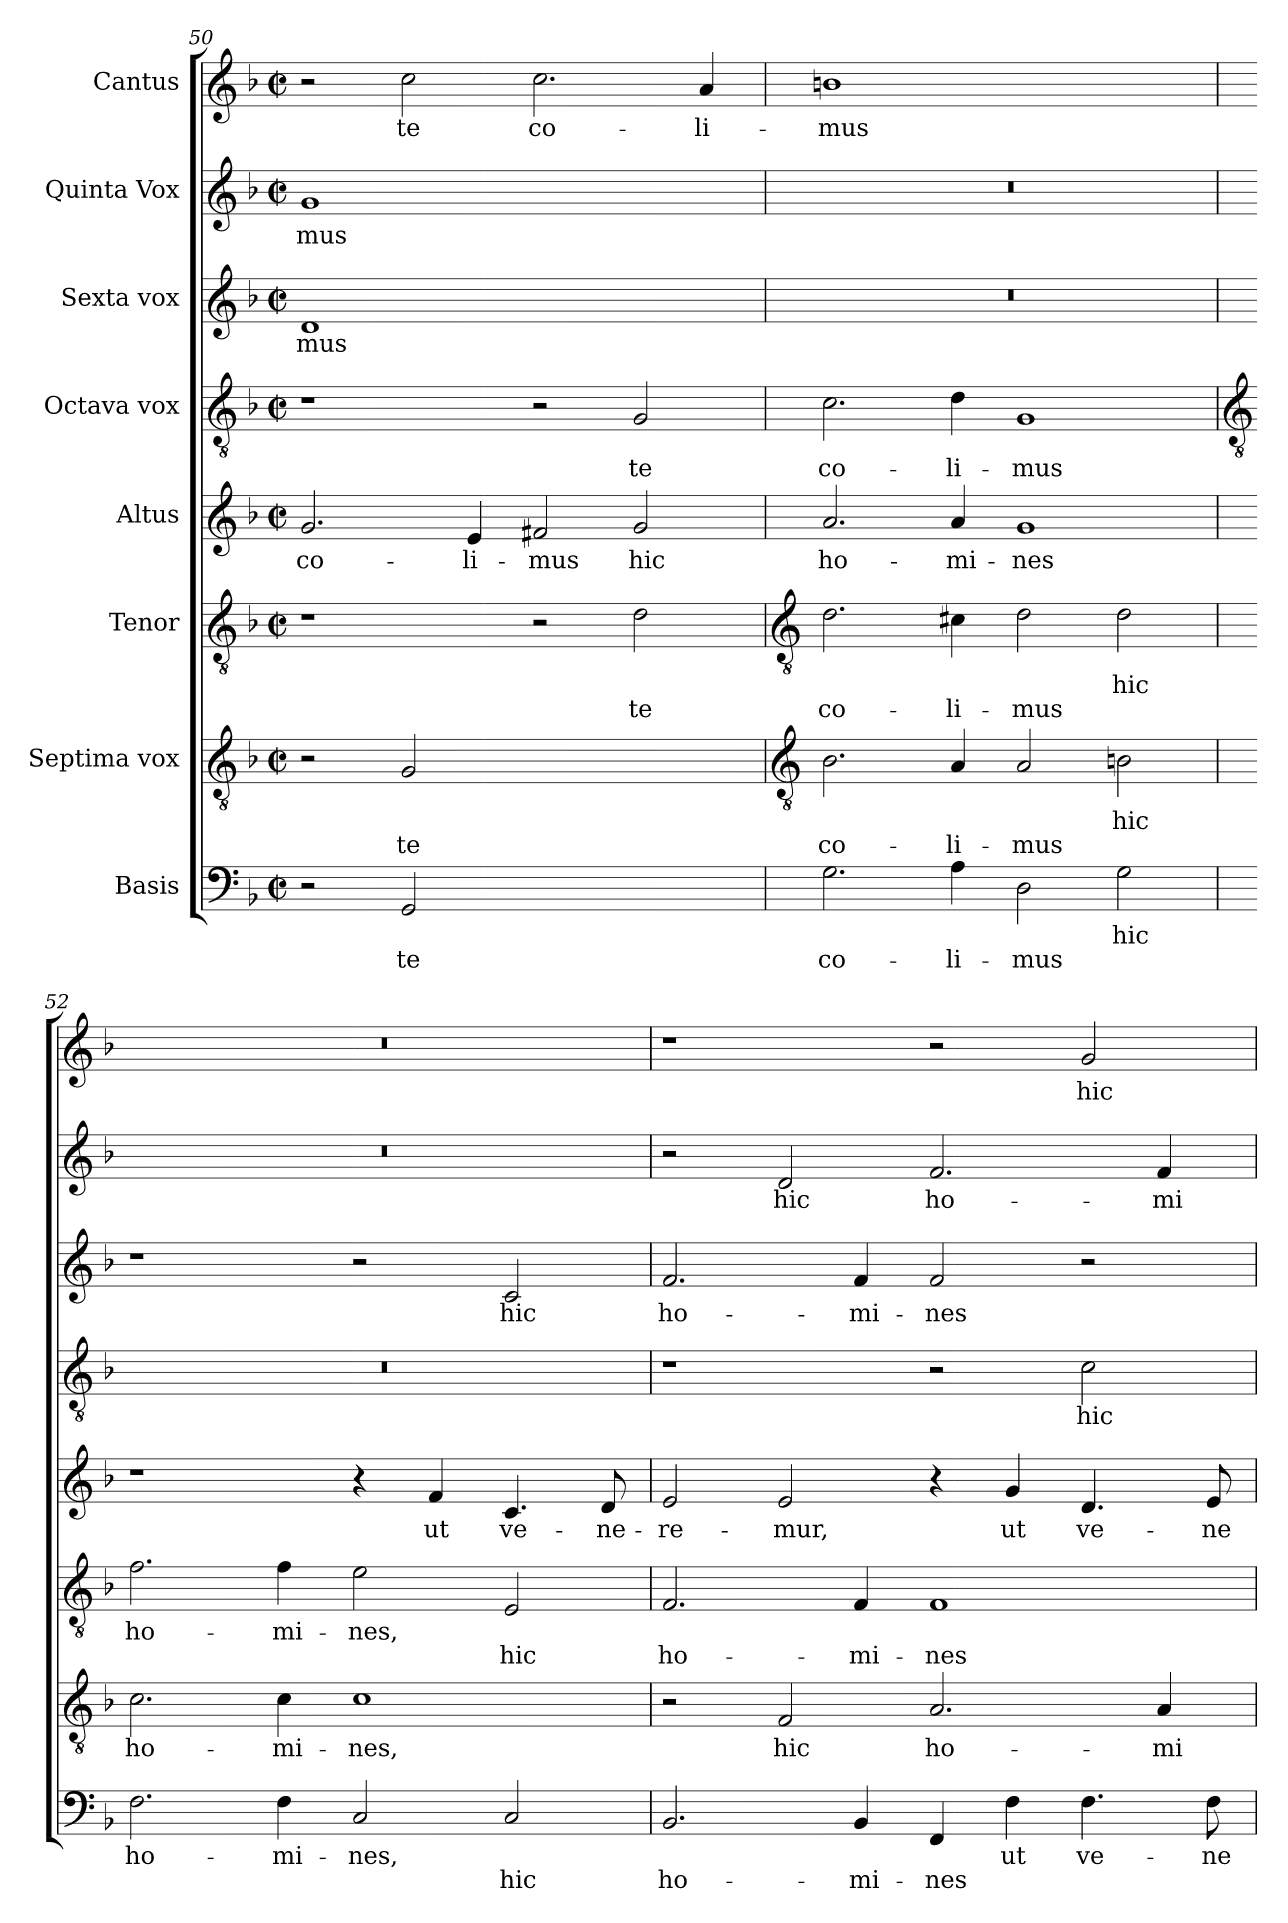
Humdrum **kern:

**kern	**text	**text	**kern	**text	**text	**kern	**text	**text	**kern	**text	**kern	**text	**kern	**text	**kern	**text	**kern	**text
*part8	*part8	*part8	*part7	*part7	*part7	*part6	*part6	*part6	*part5	*part5	*part4	*part4	*part3	*part3	*part2	*part2	*part1	*part1
*staff8	*staff8	*staff8	*staff7	*staff7	*staff7	*staff6	*staff6	*staff6	*staff5	*staff5	*staff4	*staff4	*staff3	*staff3	*staff2	*staff2	*staff1	*staff1
*I"Basis	*	*	*I"Septima vox	*	*	*I"Tenor	*	*	*I"Altus	*	*I"Octava vox	*	*I"Sexta vox	*	*I"Quinta Vox	*	*I"Cantus	*
!!LO:LB:g=z
*clefF4	*	*	*clefGv2	*	*	*clefGv2	*	*	*clefG2	*	*clefGv2	*	*clefG2	*	*clefG2	*	*clefG2	*
*k[b-]	*	*	*k[b-]	*	*	*k[b-]	*	*	*k[b-]	*	*k[b-]	*	*k[b-]	*	*k[b-]	*	*k[b-]	*
*F:	*	*	*F:	*	*	*F:	*	*	*F:	*	*F:	*	*F:	*	*F:	*	*F:	*
*M4/2	*	*	*M4/2	*	*	*M4/2	*	*	*M4/2	*	*M4/2	*	*M4/2	*	*M4/2	*	*M4/2	*
*met(c|)	*	*	*met(c|)	*	*	*met(c|)	*	*	*met(c|)	*	*met(c|)	*	*met(c|)	*	*met(c|)	*	*met(c|)	*
=50	=50	=50	=50	=50	=50	=50	=50	=50	=50	=50	=50	=50	=50	=50	=50	=50	=50	=50
!	!	!	!	!	!	!	!	!	!	!LO:LY:b	!	!	!	!LO:LY:b	!	!LO:LY:b	!	!
2r	.	.	2r	.	.	1r	.	.	2.g	co-	1r	.	1d	-mus	1g	-mus	2r	.
!	!	!LO:LY:b	!	!	!LO:LY:b	!	!	!	!	!	!	!	!	!	!	!	!	!LO:LY:b
2GG	.	te	2G	.	te	.	.	.	.	.	.	.	.	.	.	.	2cc	te
!	!	!	!	!	!	!	!	!	!	!LO:LY:b	!	!	!	!	!	!	!	!
.	.	.	.	.	.	.	.	.	4e	-li-	.	.	.	.	.	.	.	.
!	!	!	!	!	!	!	!	!	!	!LO:LY:b	!	!	!	!	!	!	!	!LO:LY:b
1ryy	.	.	1ryy	.	.	2r	.	.	2f#X	-mus	2r	.	1ryy	.	1ryy	.	2.cc	co-
!	!	!	!	!	!	!	!	!LO:LY:b	!	!LO:LY:b	!	!LO:LY:b	!	!	!	!	!	!
.	.	.	.	.	.	2d	.	te	2g	hic	2G	te	.	.	.	.	.	.
!	!	!	!	!	!	!	!	!	!	!	!	!	!	!	!	!	!	!LO:LY:b
.	.	.	.	.	.	.	.	.	.	.	.	.	.	.	.	.	4a	-li-
!!LO:LB:g=z
=51	=51	=51	=51	=51	=51	=51	=51	=51	=51	=51	=51	=51	=51	=51	=51	=51	=51	=51
*	*	*	*clefGv2	*	*	*clefGv2	*	*	*	*	*	*	*	*	*	*	*	*
!	!	!LO:LY:b	!	!	!LO:LY:b	!	!	!LO:LY:b	!	!LO:LY:b	!	!LO:LY:b	!	!	!	!	!	!LO:LY:b
2.G	.	co-	2.B-	.	co-	2.d	.	co-	2.a	ho-	2.c	co-	0r	.	0r	.	1bn	-mus
!	!	!LO:LY:b	!	!	!LO:LY:b	!	!	!LO:LY:b	!	!LO:LY:b	!	!LO:LY:b	!	!	!	!	!	!
4A	.	-li-	4A	.	-li-	4c#X	.	-li-	4a	-mi-	4d	-li-	.	.	.	.	.	.
!	!	!LO:LY:b	!	!	!LO:LY:b	!	!	!LO:LY:b	!	!LO:LY:b	!	!LO:LY:b	!	!	!	!	!	!
2D	.	-mus	2A	.	-mus	2d	.	-mus	1g	-nes	1G	-mus	.	.	.	.	1ryy	.
!	!LO:LY:b	!	!	!LO:LY:b	!	!	!LO:LY:b	!	!	!	!	!	!	!	!	!	!	!
2G	hic	.	2Bn	hic	.	2d	hic	.	.	.	.	.	.	.	.	.	.	.
!!LO:LB:g=z
=52	=52	=52	=52	=52	=52	=52	=52	=52	=52	=52	=52	=52	=52	=52	=52	=52	=52	=52
*	*	*	*	*	*	*	*	*	*	*	*clefGv2	*	*	*	*	*	*	*
!	!LO:LY:b	!	!	!LO:LY:b	!	!	!LO:LY:b	!	!	!	!	!	!	!	!	!	!	!
2.F	ho-	.	2.c	ho-	.	2.f	ho-	.	1r	.	0r	.	1r	.	0r	.	0r	.
!	!LO:LY:b	!	!	!LO:LY:b	!	!	!LO:LY:b	!	!	!	!	!	!	!	!	!	!	!
4F	-mi-	.	4c	-mi-	.	4f	-mi-	.	.	.	.	.	.	.	.	.	.	.
!	!LO:LY:b	!	!	!LO:LY:b	!	!	!LO:LY:b	!	!	!	!	!	!	!	!	!	!	!
2C	-nes,	.	1c	-nes,	.	2e	-nes,	.	4r	.	.	.	2r	.	.	.	.	.
!	!	!	!	!	!	!	!	!	!	!LO:LY:b	!	!	!	!	!	!	!	!
.	.	.	.	.	.	.	.	.	4f	ut	.	.	.	.	.	.	.	.
!	!	!LO:LY:b	!	!	!	!	!	!LO:LY:b	!	!LO:LY:b	!	!	!	!LO:LY:b	!	!	!	!
2C	.	hic	.	.	.	2E	.	hic	4.c	ve-	.	.	2c	hic	.	.	.	.
!	!	!	!	!	!	!	!	!	!	!LO:LY:b	!	!	!	!	!	!	!	!
.	.	.	.	.	.	.	.	.	8d	-ne-	.	.	.	.	.	.	.	.
=53	=53	=53	=53	=53	=53	=53	=53	=53	=53	=53	=53	=53	=53	=53	=53	=53	=53	=53
!	!	!LO:LY:b	!	!	!	!	!	!LO:LY:b	!	!LO:LY:b	!	!	!	!LO:LY:b	!	!	!	!
2.BB-	.	ho-	2r	.	.	2.F	.	ho-	2e	-re-	1r	.	2.f	ho-	2r	.	1r	.
!	!	!	!	!LO:LY:b	!	!	!	!	!	!LO:LY:b	!	!	!	!	!	!LO:LY:b	!	!
.	.	.	2F	hic	.	.	.	.	2e	-mur,	.	.	.	.	2d	hic	.	.
!	!	!LO:LY:b	!	!	!	!	!	!LO:LY:b	!	!	!	!	!	!LO:LY:b	!	!	!	!
4BB-	.	-mi-	.	.	.	4F	.	-mi-	.	.	.	.	4f	-mi-	.	.	.	.
!	!	!LO:LY:b	!	!LO:LY:b	!	!	!	!LO:LY:b	!	!	!	!	!	!LO:LY:b	!	!LO:LY:b	!	!
4FF	.	-nes	2.A	ho-	.	1F	.	-nes	4r	.	2r	.	2f	-nes	2.f	ho-	2r	.
!	!LO:LY:b	!	!	!	!	!	!	!	!	!LO:LY:b	!	!	!	!	!	!	!	!
4F	ut	.	.	.	.	.	.	.	4g	ut	.	.	.	.	.	.	.	.
!	!LO:LY:b	!	!	!	!	!	!	!	!	!LO:LY:b	!	!LO:LY:b	!	!	!	!	!	!LO:LY:b
4.F	ve-	.	.	.	.	.	.	.	4.d	ve-	2c	hic	2r	.	.	.	2g	hic
!	!	!	!	!LO:LY:b	!	!	!	!	!	!	!	!	!	!	!	!LO:LY:b	!	!
.	.	.	4A	-mi-	.	.	.	.	.	.	.	.	.	.	4f	-mi-	.	.
!	!LO:LY:b	!	!	!	!	!	!	!	!	!LO:LY:b	!	!	!	!	!	!	!	!
8F	-ne-	.	.	.	.	.	.	.	8e	-ne-	.	.	.	.	.	.	.	.
=	=	=	=	=	=	=	=	=	=	=	=	=	=	=	=	=	=	=
*-	*-	*-	*-	*-	*-	*-	*-	*-	*-	*-	*-	*-	*-	*-	*-	*-	*-	*-
